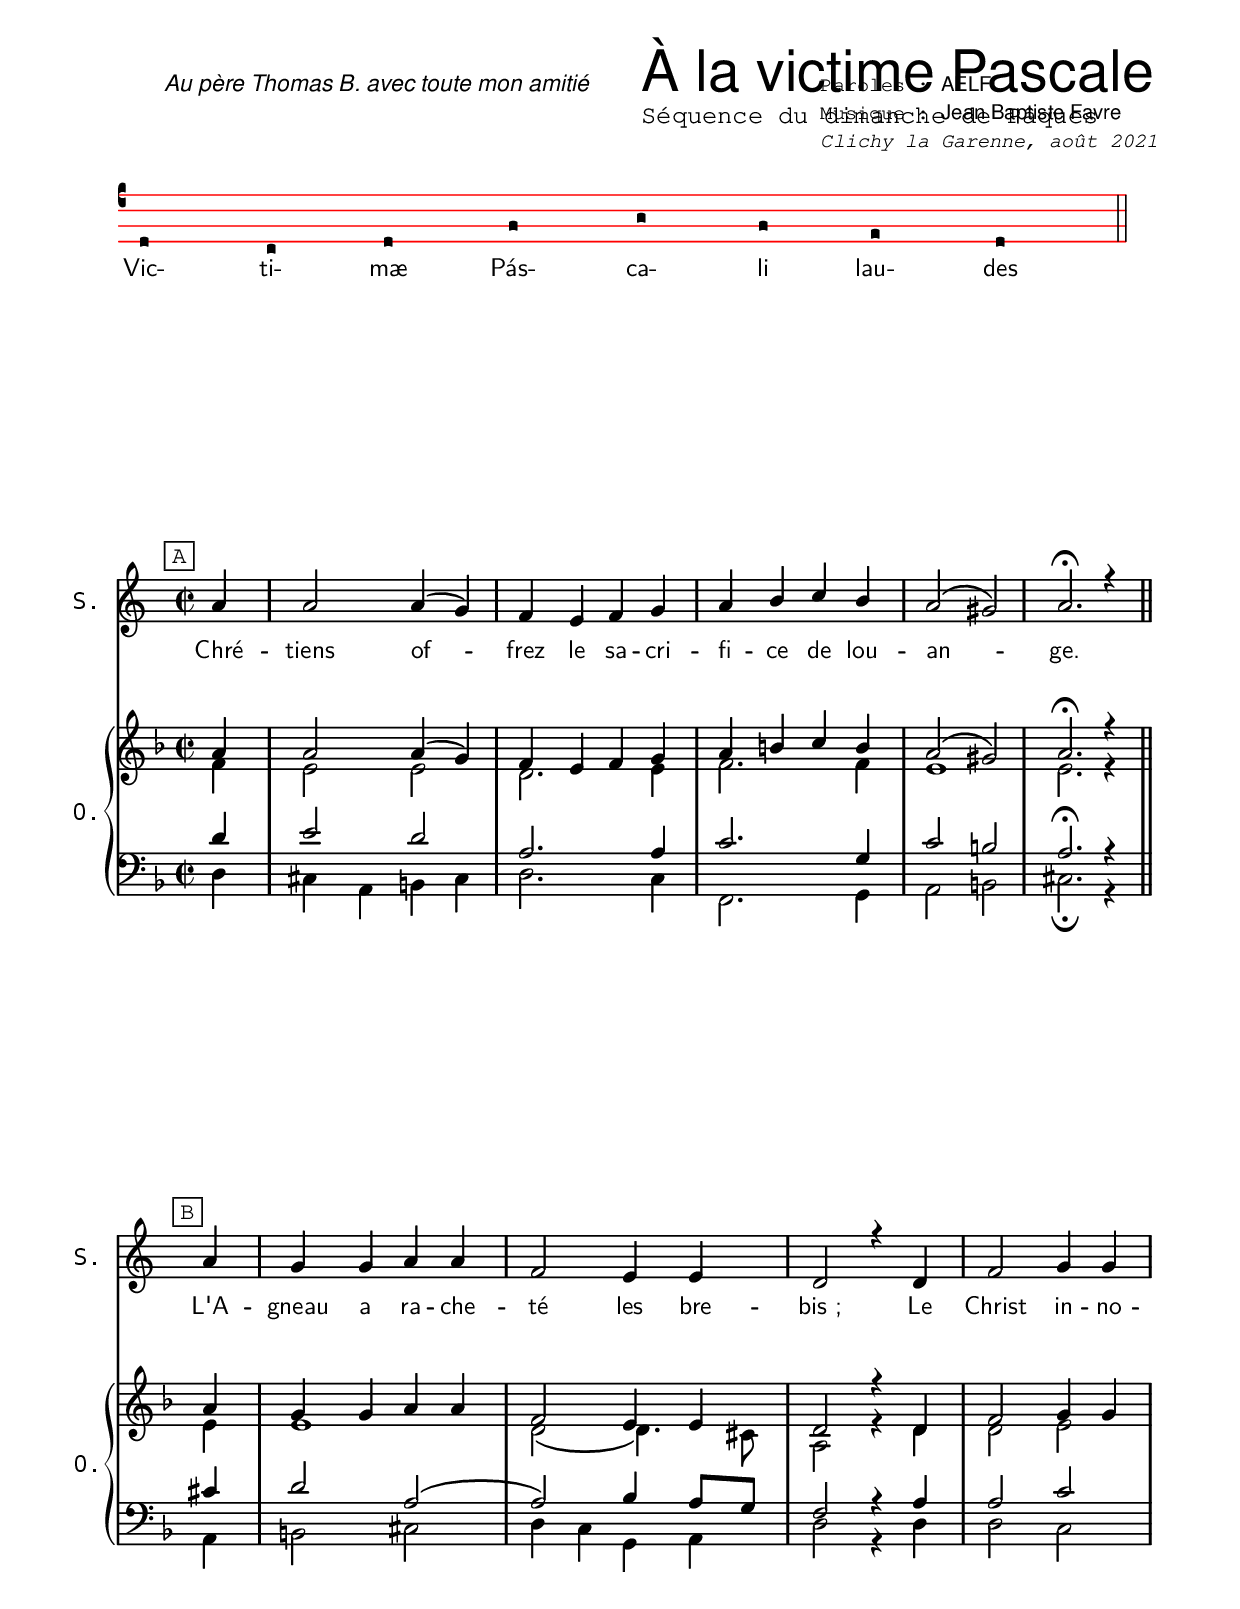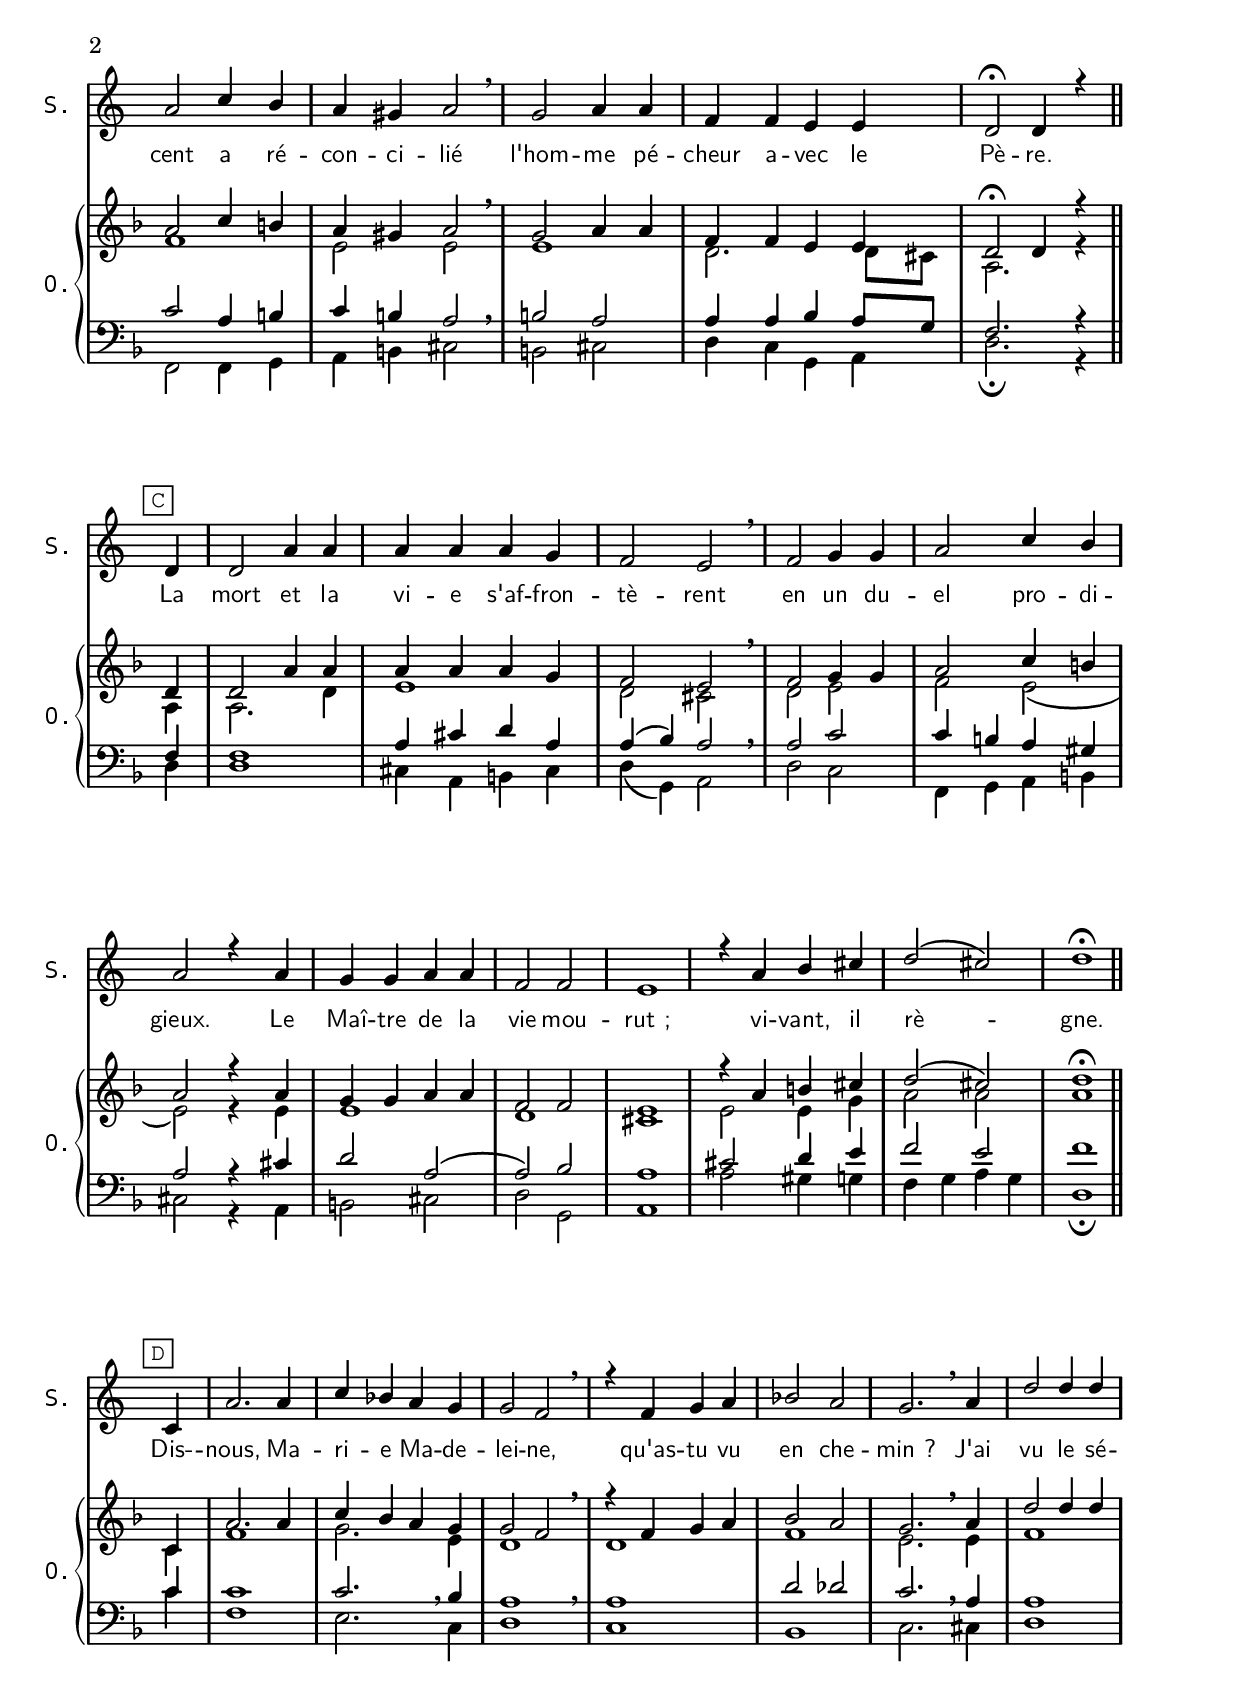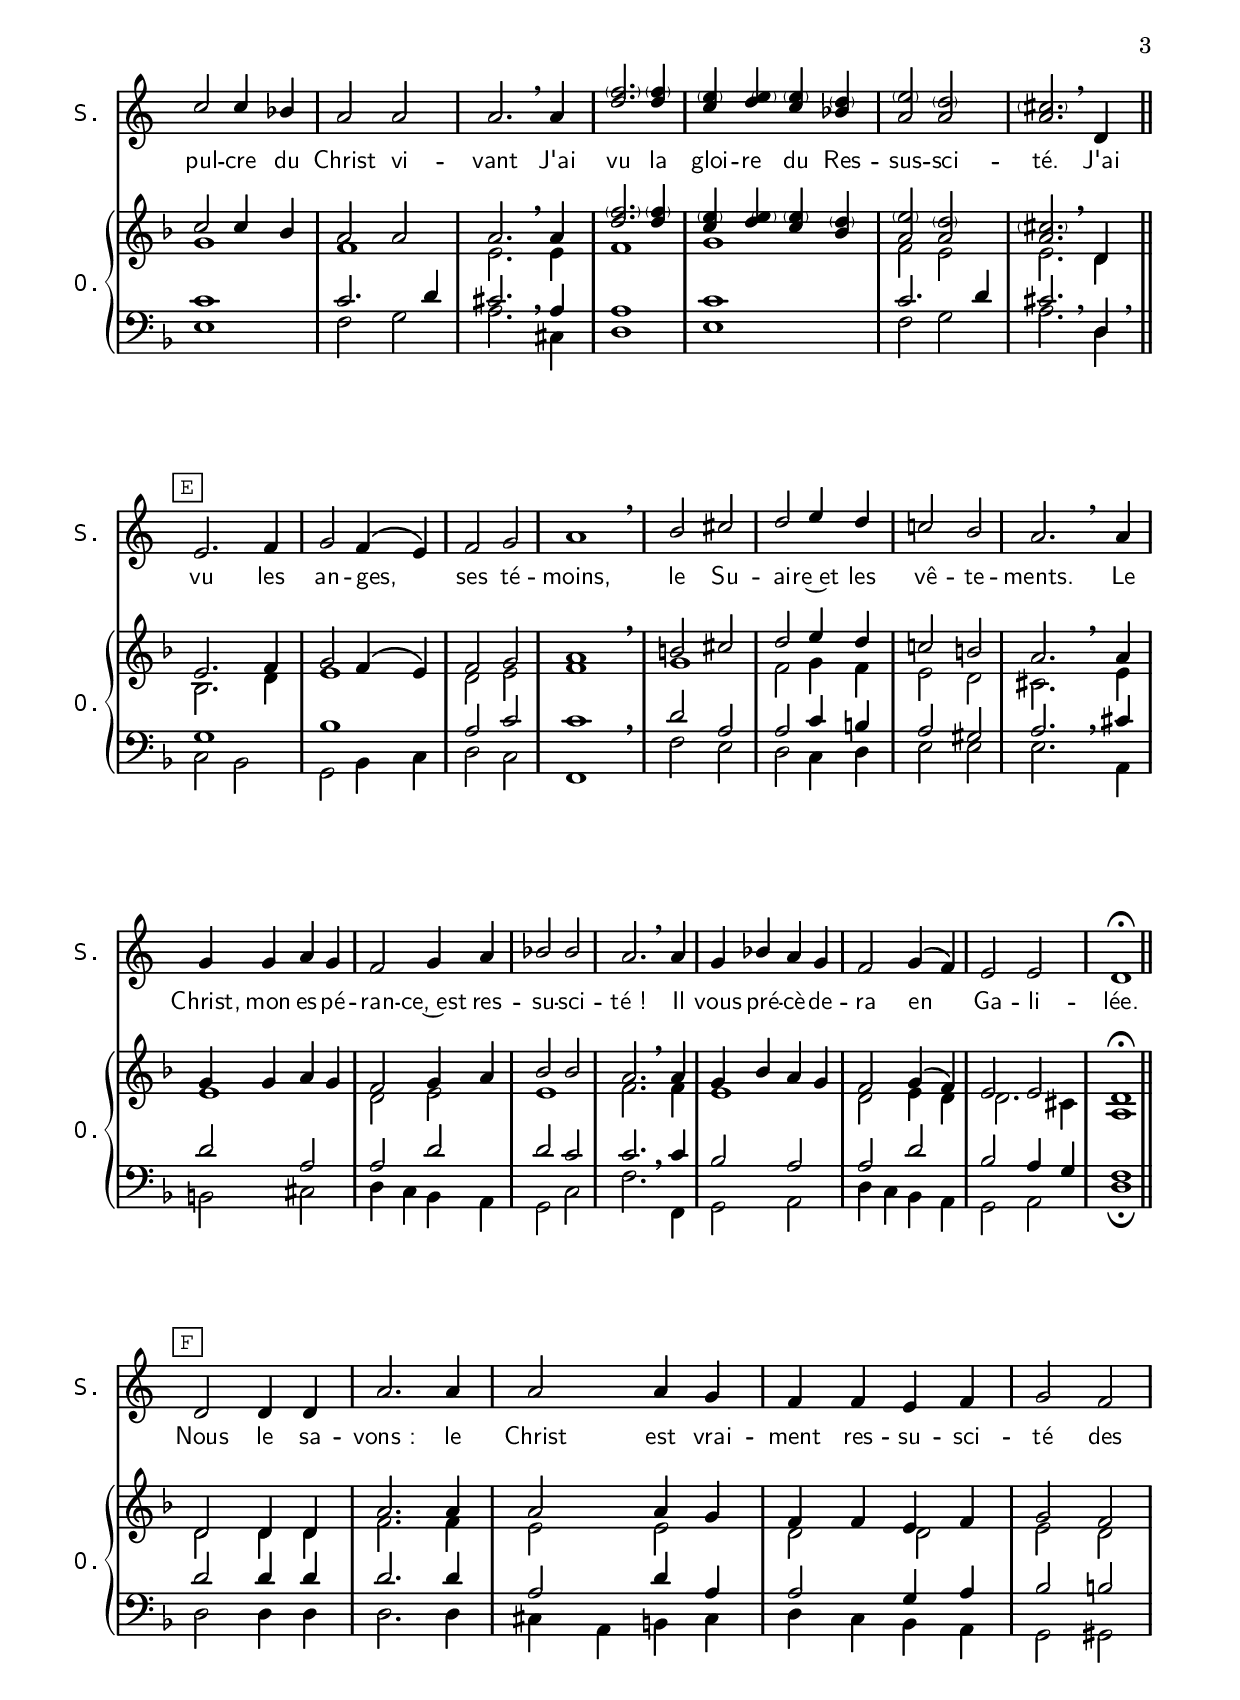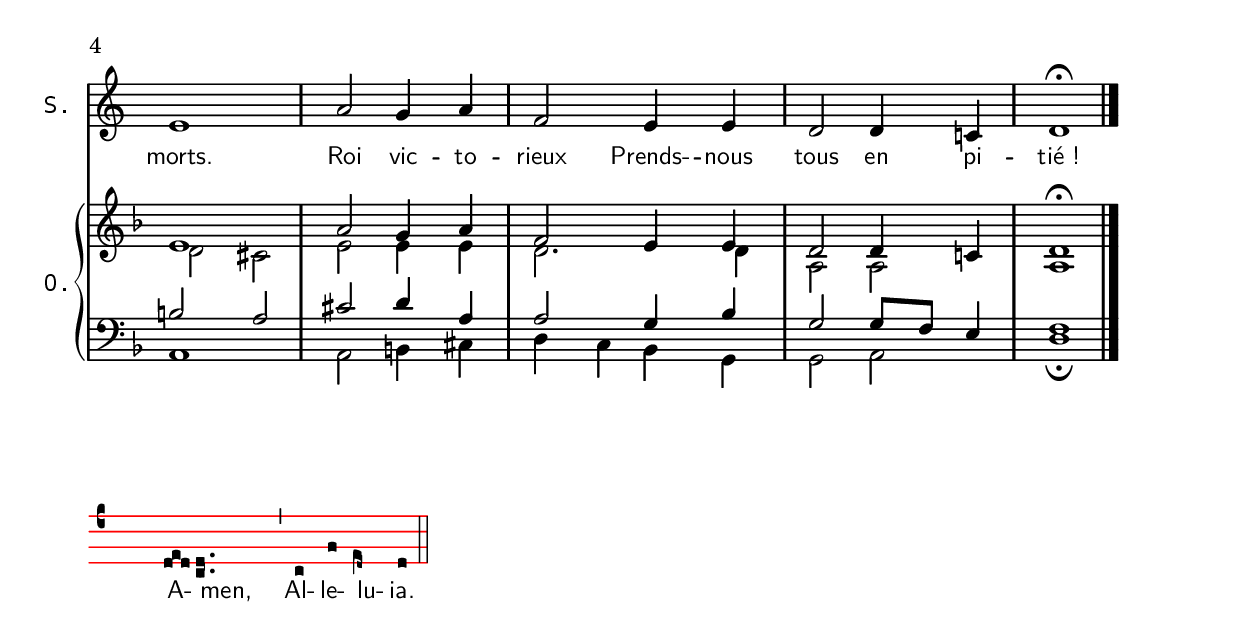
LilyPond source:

\version "2.22.0"
\language "english"
\include "gregorian.ly"
\include "../libs/commonFunctions.ily"

headers = \header {
  title = "À la victime Pascale"
  subtitle = "Séquence du dimanche de Pâques"
  composer = "Jean Baptiste Favre"
  poet = "AELF"
  subsubtitle = "Clichy la Garenne, août 2021"
  dedication = "Au père Thomas B. avec toute mon amitié"
  }

cantusSolistMusic = {
  \clef "vaticana-do3"
  %\noBreak
  d c d f g f e d \finalis
}
amenSolistMusic = {
  \clef "vaticana-do3"
  \[ d\melisma e d\melismaEnd \] \[ \augmentum c\melisma \pes \augmentum d\melismaEnd \] \divisioMinima c f \[ e\melisma \flexa \deminutum d\melismaEnd \] d \finalis
}
%%%%%%%%%%%%%%%%%%%%%%%%%%
%%%%%     Répons     %%%%%
%%%%%%%%%%%%%%%%%%%%%%%%%%
reponsRhythms = {
  \key f \major \time 2/2
  \markCustom "A"
  \partial 4 s4 s1*5  \bar "||" \break % Chrétiens offrez…
  \markCustom "B"
  \partial 4 s4 s1*9  \bar "||" \break % L'Agneau…
  \markCustom "C"
  \partial 4 s4 s1*12 \bar "||" \break % La mort et la vie…
  \markCustom "D"
  \partial 4 s4 s1*14 \bar "||" \break % Dis-nous Marie Madeleine…
  \markCustom "E"
                s1*16 \bar "||" \break % J'ai vu les anges
  \markCustom "F"
                s1*10 \bar "|." \break % Nous le savons
  }
reponsSopranosMusic = \relative c'' {
  \partial 4 a4 a2 a4 (g) f4 e f g a b c b a2 (gs) a2. \fermata r4 % Chrétiens offrez…

  \partial 4 a4 g g a a f2 e4 e d2 r4 % L'Agneau…
  d4 f2 g4 g a2 c4 b a4 gs a2 \breathe
  g2 a4 a f f e e d2 \fermata d4 r4

  \partial 4 d d2 a'4 a a4 a a4 g f2 e2 \breathe % La mort et la vie…
  f2 g4 g a2 c4 b a2 r4
  a4 g g a a f2 f e1
  r4 a4 b cs d2 (cs) d1 \fermata

  \partial 4 c,4 a'2. a4 c bf a g g2 f2 \breathe % Dis-nous Marie Madeleine…
  r4 f4 g a bf2 a g2. \breathe
  a4 d2 d4 d c2 c4 bf a2 a a2. \breathe
  a4 <d \parenthesize f>2. <d \parenthesize f>4 <c \parenthesize e> <d \parenthesize e> <c \parenthesize e> <bf \parenthesize d> <a \parenthesize e'>2 <a \parenthesize d> <a \parenthesize cs>2. \breathe

  d,4 e2. f4 g2 f4 (e) f2 g a1 \breathe % J'ai vu les Anges
  b2 cs d e4 d c!2 b a2. \breathe
  a4 g g a4 g f2 g4 a bf2 bf a2. \breathe
  a4 g bf a g f2 g4 (f) e2 e d1 \fermata

  d2 d4 d a'2. a4 a2 a4 g4 f f e f g2 f e1 % Nous le savons
  a2 g4 a f2 e4 e d2 d4 c! d1 \fermata
  }
reponsAltosMusic = \relative c' {
  \partial 4 f4 e2 e d2. e4 f2. f4 e1 e2. r4 % Chrétiens offrez…

  \partial 4 e4 e1 d2 (d4.) cs8 a2 r4 % L'Agneau…
  d4 d2 e2 f1 e2 e2 \breathe
  e1 d2. d8 cs a2. r4

  \partial 4 a4 a2. d4 e1 d2 cs2 \breathe % La mort et la vie…
  d2 e f e2 (e) r4
  e4 e1 d1 cs1
  e2  e4 g a2 a2 a1

  \partial 4 c,4 f1 g2. e4 d1 \breathe % Dis-nous Marie Madeleine…
  d1 f1 e2. \breathe
  e4 f1 g1 f1 e2. \breathe
  e4 f1 g1 f2 e e2. \breathe

  d4 bf2. d4 e1 d2 e f1 \breathe % J'ai vu les anges
  g1 f2 g4 f e2 d cs2. \breathe
  e4 e1 d2 e2 e1 f2. \breathe
  f4 e1 d2 e4 d d2. cs4 a1

  d2 d4 d f2. f4 e2 e d d e d d cs2 % Nous le savons
  e2 e4 e d2. d4 a2 a a1
  }
reponsTenorsMusic =  \relative c' {
  \partial 4 d4 e2 d2 a2. a4 c2. g4 c2 b a2. \fermata r4 % Chrétiens offrez…

  \partial 4 cs4 d2 a2 (a2) bf4 a8 g f2 r4 % L'Agneau…
  a4 a2 c2 c2 a4 b c4 b a2 \breathe
  b2 a a4 a bf a8 g f2. r4

  \partial 4 f4 f1 a4 cs d a a4 (bf) a2 \breathe % La mort et la vie…
  a2 c c4 b a gs a2 r4 cs d2 a (a2) bf a1
  cs2 d4 e f2 e f1

  \partial 4 c4 c1 c2. \breathe  % Dis-nous Marie Madeleine…
  bf4 a1 a d2 df c2. \breathe
  a4 a1 c c2. d4 cs2. \breathe
  a4 a1 c c2. d4 cs2. d,4 \breathe

  g1 bf a2 c c1 \breathe % J'ai vu les anges
  d2 a a c4 b a2 gs a2. \breathe
  cs4 d2 a2 a2 d2 d2 c2 c2. \breathe
  c4  bf2 a a d bf2 a4 g f1

  d'2 d4 d d2. d4 a2 d4 a a2 g4 a bf2 b b a2 % Nous le savons
  cs2 d4 a a2 g4 bf g2 g8 f e4 f1
  }
reponsBassesMusic =  \relative c {
  \partial 4 d4 cs a b cs d2. c4 f,2. g4 a2 b cs2. \fermata r4 % Chrétiens offrez…

  \partial 4 a4 b2 cs2 d4 c g a d2 r4 % L'Agneau…
  d4 d2 c f, f4 g a4 b cs2 \breathe
  b2 cs d4 c g a d2. \fermata r4

  \partial 4 d4 d1 cs4 a b cs d4 (g,) a2 \breathe % La mort et la vie…
  d2 c f,4 g a b cs2 r4
  a4 b2 cs d2 g, a1
  %a2 b4 cs d2 g,4 a d1 \fermata
  a'2 gs4 g f g a g d1 \fermata

  \partial 4 c'4 f,1 e2. c4 d1 \breathe % Dis-nous Marie Madeleine…
  c bf1 c2. \breathe
  cs4 d1 e f2 g a2. \breathe
  cs,4 d1 e f2 g a2. \breathe

  d,4 c2 bf g bf4 c d2 c f,1 \breathe % J'ai vu les anges
  f'2 e d c4 d e2 e e2. \breathe
  a,4 b2 cs d4 c bf a g2 c f2. \breathe
  f,4 g2 a d4 c bf a g2 a d1 \fermata

  d2 d4 d d2. d4 cs a b cs d c bf a g2 gs a1 % Nous le savons
  a2 b4 cs d4 c bf g g2 a d1 \fermata
  }
reponsLyrics = \lyricmode {
  Chré -- tiens of -- frez le sa -- cri -- fi -- ce de lou -- an -- ge.

  L'A -- gneau a ra -- che -- té les bre -- bis&nbsp;;
  Le Christ in -- no -- cent a ré -- con -- ci -- lié
  l'hom -- me pé -- cheur a -- vec le Pè -- re.

  La mort et la vi -- e s'af -- fron -- tè -- rent
  en un du -- el pro -- di -- gieux.
  Le Maî -- tre de la vie mou -- rut&nbsp;; vi -- vant, il rè -- gne.

  Dis- -- nous, Ma -- ri -- e Ma -- de -- lei -- ne,
  qu'as -- tu vu en che -- min&nbsp;?
  J'ai vu le sé -- pul -- cre du Christ vi -- vant
  J'ai vu la gloi -- re du Res -- sus -- sci -- té.

  J'ai vu les an -- ges, ses té -- moins,
  le Su -- ai -- re~et les vê -- te -- ments.
  Le Christ, mon es -- pé -- ran -- ce,~est res -- su -- sci -- té&nbsp;!
  Il vous pré -- cè -- de -- ra en Ga -- li -- lée.

  Nous le sa -- vons&nbsp;: le Christ
  est vrai -- ment res -- su -- sci -- té des morts.

  Roi vic -- to -- rieux
  Prends- -- nous tous en pi -- tié&nbsp;!

  }
%%%%%%%%%%%%%%%%%%%%%%%%%%%%%%%%%%%%%%%%%%%%
%%%%%          DRAW PARTITION          %%%%%
%%%%%%%%%%%%%%%%%%%%%%%%%%%%%%%%%%%%%%%%%%%%
FirstPageHeaders = \headers
OtherPageHeaders = \header {
  composer = ##f
  dedication = ##f
  poet = ##f
  subsubtitle = ##f
  subtitle = ##f
  title = ##f
  }

FirstScorePaper = \paper {
    top-margin = 1\cm
    bottom-margin = 1\cm
    left-margin = 1\cm
    right-margin = 1\cm
    indent = 1\cm
    % Plan for recto-verso printing with inner margin
    two-sided = ##t
    inner-margin =  2\cm
    outer-margin = 1.5\cm

    oddFooterMarkup = {}
    #(include-special-characters)

    %markup-system-spacing = #'((basic-distance . 30)
    %   (minimum-distance . 30)
    %   (padding . 5)
    %   (stretchability . 5))
    %top-markup-spacing = #'((basic-distance . 3)
    %   (minimum-distance . 3)
    %   (padding . 3)
    %   (stretchability . 3))
    %top-system-spacing = #'((basic-distance . 6)
    %   (minimum-distance . 6)
    %   (padding . 6)
    %   (stretchability . 5))
    %system-system-spacing = #'((basic-distance . 1)
    %   (minimum-distance . 1)
    %   (padding . 1)
    %   (stretchability . 3))
    scoreTitleMarkup = \markup {
      \columns {
        \fill-line { \italic \sans \fromproperty #'header:dedication }
        \fill-line {
          \column {
            \line {
              \left-column {
                \fontsize #8 \sans \fromproperty #'header:title
                \fontsize #1 \typewriter \fromproperty #'header:subtitle
              }
            }
          }
          \column {
            \line {
              \fontsize #-1
              \left-column {
                \line { \concat { \typewriter "Paroles&nbsp;:&nbsp;" \sans \fromproperty #'header:poet \bold " " } }
                \line { \concat { \typewriter "Musique&nbsp;:&nbsp;" \sans \fromproperty #'header:composer \bold " " } }
                \typewriter \italic \fromproperty #'header:subsubtitle
              }
            }
          }
        }
      }
    }
    oddFooterMarkup = {}
  }
AllScoreLayout = \layout {
      ragged-last = ##t
      \context {
          \Staff
          \RemoveEmptyStaves
          \override NoteHead #'style = #'altdefault
          \override InstrumentName #'font-name = #"Monospace Regular"
      }
      \context {
          \PianoStaff
          \RemoveEmptyStaves
          \override NoteHead #'style = #'altdefault
          \override InstrumentName #'font-name = #"Monospace Regular"
      }
      \context {
          \ChoirStaff
          \RemoveEmptyStaves
          \override NoteHead #'style = #'altdefault
          \override InstrumentName #'font-name = #"Monospace Regular"
      }
      \override LyricText #'font-name = #"Latin Modern Sans"
      \override Score.RehearsalMark.font-family = #'typewriter
  }
%%%%%%%%%%%%%%%%%%%%%%%%%%%%%%%%%%%%%%%%%%%%%%%%%%%%%%%%%%%%%%%%%%%
%%%%%%%%%%%%%%%%%%%          Antienne          %%%%%%%%%%%%%%%%%%%%
%%%%%%%%%%%%%%%%%%%%%%%%%%%%%%%%%%%%%%%%%%%%%%%%%%%%%%%%%%%%%%%%%%%

\bookpart { % Stance
  \FirstScorePaper
  \score {
    { % Partition Stance
      <<
        \new VaticanaVoice = "cantus" {
          \magnifyStaff #(magstep 3.5)
          \cantusSolistMusic
          \break
        }
        \new Lyrics \lyricsto "cantus" {
          Vic- ti- mæ Pás- ca- li lau- des
        }
      >>
      <<
        \new ChoirStaff = "solistStaff" \with {
          instrumentName = "Soliste"
          shortInstrumentName = "S."
        } {
          \new Voice = "solistVoice" { \voiceOne \reponsSopranosMusic }
        }
        \new Lyrics \lyricsto "solistVoice" { \reponsLyrics }
        \new PianoStaff = "PianoStaff" \with { shortInstrumentName = "O." }
        <<
          \new Staff = "reponsHighStaff"
          <<
            \clef "treble"
            \new Voice = "reponsRhythms" { \reponsRhythms \bar "||" }
            \new Voice = "reponsSoprano" { \voiceOne \reponsSopranosMusic }
            \new Voice = "reponsAlto" { \voiceTwo \reponsAltosMusic }
          >>
          \new Staff  = "reponsLowStaff"
          <<
            \clef "bass"
            \new Voice = "reponsRhythms" { \reponsRhythms }
            \new Voice = "reponsTenor" { \voiceOne \reponsTenorsMusic }
            \new Voice = "reponsBass" { \voiceTwo \reponsBassesMusic }
          >>
        >>
      >>
      <<
        \new VaticanaVoice = "cantus" {
          \magnifyStaff #(magstep 3.5)
          \amenSolistMusic
          \break
        }
        \new Lyrics \lyricsto "cantus" {
          A- men, Al- le- lu- ia.
        }
      >>
    }
    \AllScoreLayout
    \FirstPageHeaders
  }
}